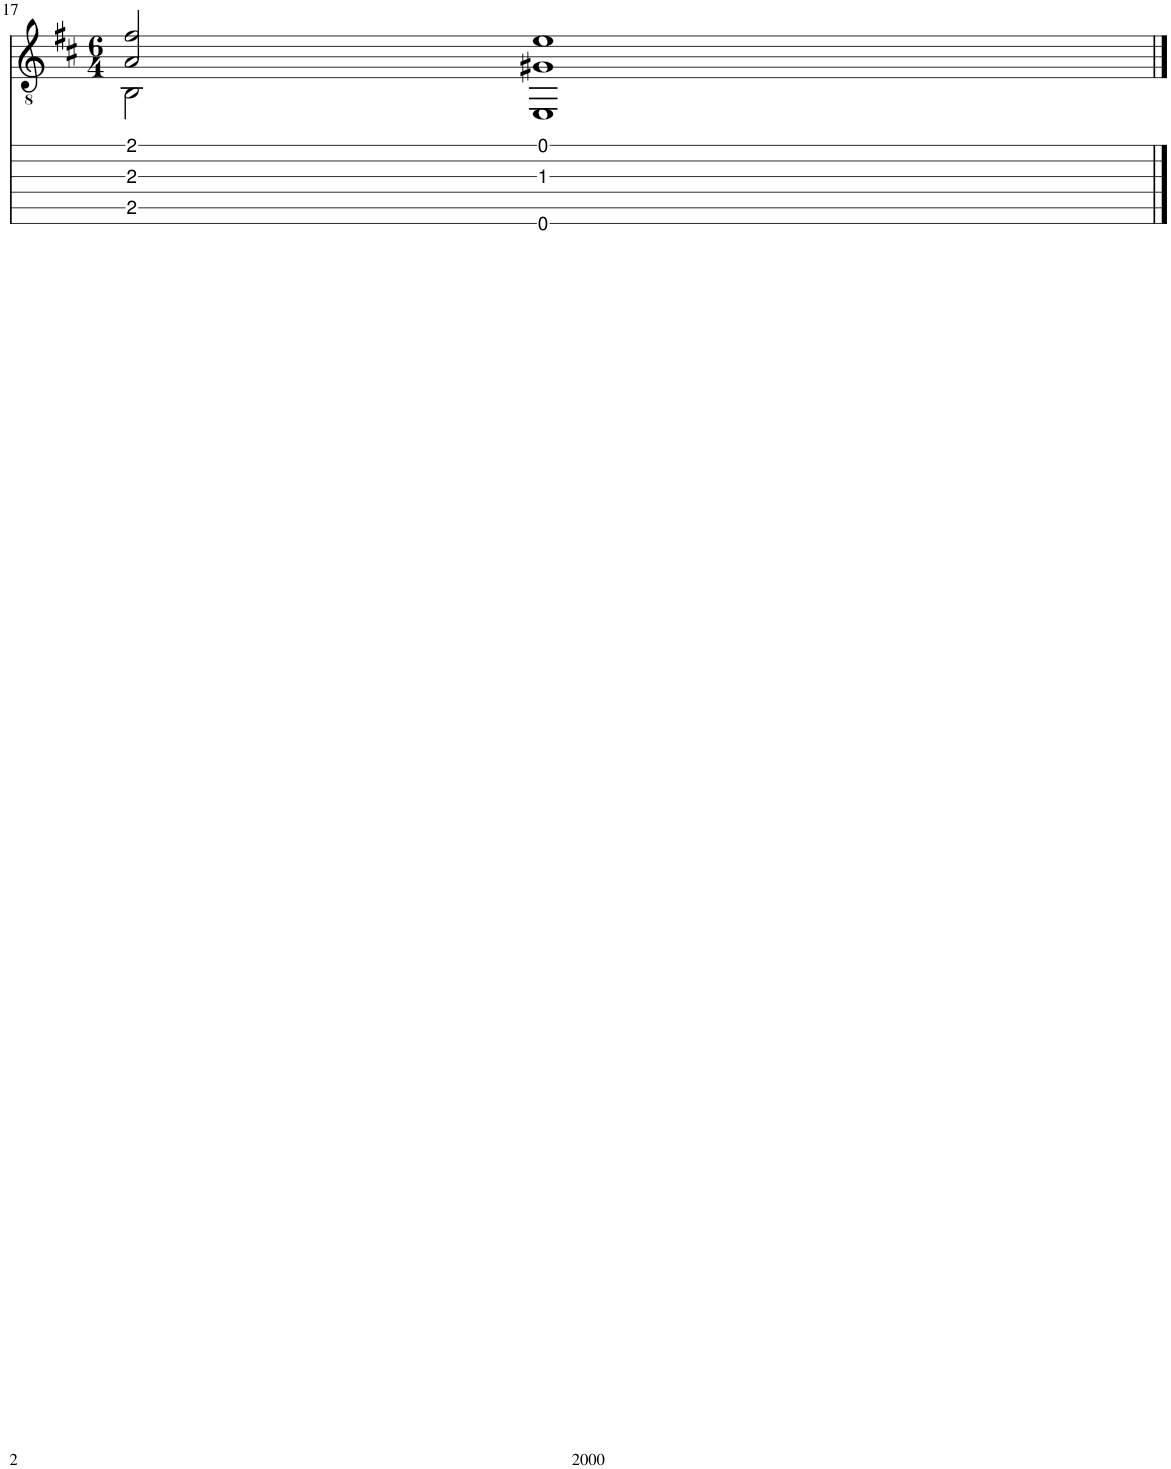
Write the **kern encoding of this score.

**kern	**kern
*part1	*part1
*staff2	*staff1
*I"Electric Guitar	*
*I'El. Guit.	*
!!LO:PB:g=z
*	*clefGv2
*k[f#c#]	*k[f#c#]
*M6/4	*M6/4
=17	=17
*^	*^
2A 2f#	2BB	2A/ 2f#/	2BB\
1G#X 1e	1EE	1G#X 1e	1EE
*v	*v	*	*
*	*v	*v
==	==
*-	*-
